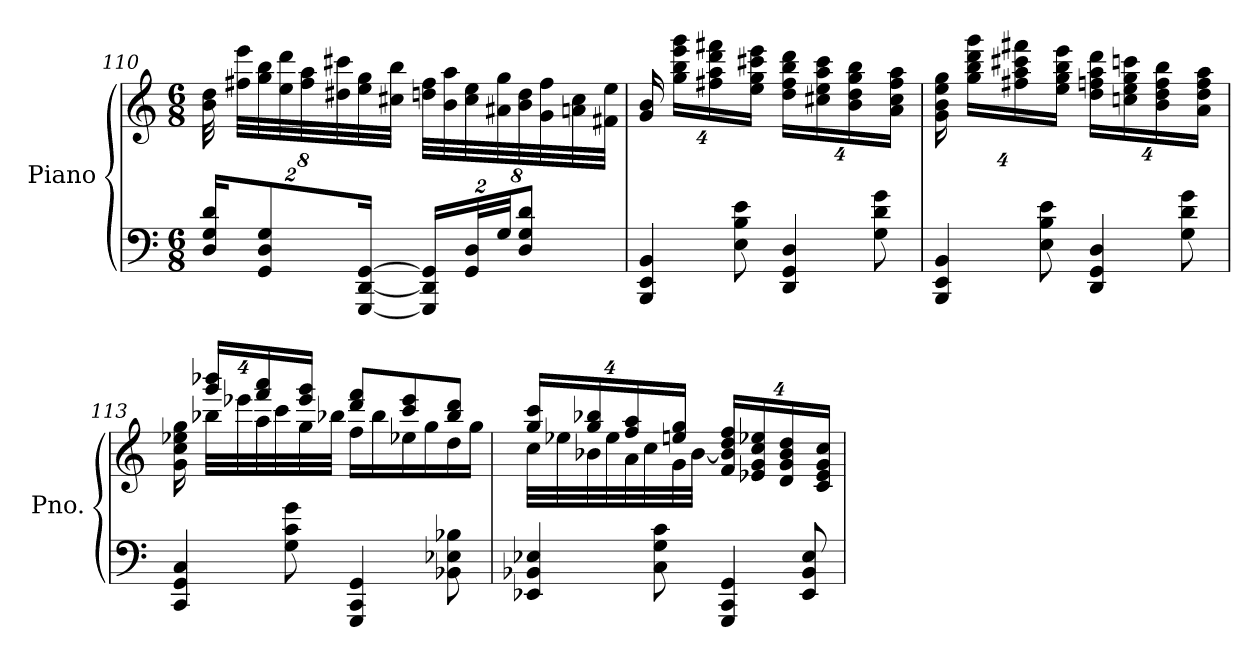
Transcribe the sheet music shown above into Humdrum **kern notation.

**kern	**kern
*part1	*part1
*staff2	*staff1
*I"Piano	*
*I'Pno.	*
!!LO:LB:g=z
*clefF4	*clefG2
*k[]	*k[]
*M6/8	*M6/8
*Xbrackettup	*Xbrackettup
=110	=110
32%3D/ 32%3G/ 32%3d/KL	64%3b\ 64%3dd\
.	64%3ff#X\ 64%3eee\LL
16%3GG/ 16%3D/ 16%3G/	64%3gg\ 64%3bb\
.	64%3ee\ 64%3ddd\
.	64%3ff#\ 64%3aa\
.	64%3dd#X\ 64%3ccc#X\
[32%3GGG/ [32%3DD/ [32%3GG/Jk	64%3ee\ 64%3gg\
.	64%3cc#X\ 64%3bb\JJ
32%3GGG/] 32%3DD/] 32%3GG/]LL	64%3ddn\ 64%3ff#\LL
.	64%3b\ 64%3aa\
64%3GG/ 64%3D/L	64%3cc#\ 64%3ee\
64%3G/JJ	64%3a#X\ 64%3gg\
16%3D/ 16%3G/ 16%3d/J	64%3b\ 64%3dd\
.	64%3g\ 64%3ff#\
.	64%3an\ 64%3cc#\
.	64%3f#X\ 64%3ee\JJ
=111	=111
4BBB/ 4EE/ 4BB/	32%3g/ 32%3b/
.	32%3gg\ 32%3bb\ 32%3eee\ 32%3ggg\L
.	32%3ff#X\ 32%3aa\ 32%3ddd\ 32%3fff#X\
8E\ 8B\ 8e\	.
.	32%3ee\ 32%3gg\ 32%3ccc#X\ 32%3eee\J
4DD/ 4GG/ 4D/	32%3dd\ 32%3ff#\ 32%3bb\ 32%3ddd\L
.	32%3cc#X\ 32%3ee\ 32%3aa\ 32%3ccc#\
.	32%3b\ 32%3dd\ 32%3gg\ 32%3bb\
8G\ 8d\ 8g\	.
.	32%3a\ 32%3cc#\ 32%3ff#\ 32%3aa\J
!!LO:LB:g=z
=112	=112
4BBB/ 4EE/ 4BB/	32%3g\ 32%3b\ 32%3ee\ 32%3gg\
.	32%3gg\ 32%3bb\ 32%3ddd\ 32%3ggg\L
.	32%3ff#X\ 32%3aa\ 32%3ccc#X\ 32%3fff#X\
8E\ 8B\ 8e\	.
.	32%3ee\ 32%3gg\ 32%3bb\ 32%3eee\J
4DD/ 4GG/ 4D/	32%3dd\ 32%3ffn\ 32%3aa\ 32%3ddd\L
.	32%3ccn\ 32%3ee\ 32%3gg\ 32%3cccn\
.	32%3b\ 32%3dd\ 32%3ff\ 32%3bb\
8G\ 8d\ 8g\	.
.	32%3a\ 32%3dd\ 32%3ff\ 32%3aa\J
=113	=113
*	*^
*	*	*Xtuplet
4CC/ 4GG/ 4C/	32%3g\ 32%3cc\ 32%3ee-X\ 32%3gg\	32%3ryy
.	32%3ggg/ 32%3bbb-X/L	64%3bb-X\LL
.	.	64%3eee-X\
.	32%3fff/ 32%3aaa/	64%3aa\
.	.	64%3ccc\
8G\ 8c\ 8g\	.	.
.	32%3eee-/ 32%3ggg/J	64%3gg\
.	.	64%3bb-X\JJ
4GGG/ 4CC/ 4GG/	8ddd/ 8fff/L	16ff\LL
.	.	16bb-\
.	8ccc/ 8eee-/	16ee-X\
.	.	16gg\
8BB-X\ 8E-X\ 8B-X\	8bb-/ 8ddd/J	16dd\
.	.	16gg\JJ
=114	=114	=114
*	*tuplet	*Xtuplet
4EE-X/ 4BB-X/ 4E-X/	32%3gg/ 32%3ccc/L	64%3cc\LL
.	.	64%3ee-X\
.	32%3gg/ 32%3bb-X/	64%3b-X\
.	.	64%3ee-\
.	32%3ff/ 32%3aa/	64%3a\
.	.	64%3cc\
8C\ 8G\ 8c\	.	.
.	32%3een/ 32%3gg/J	64%3g\
.	.	[64%3b-\JJ
*	*tuplet	*
4GGG/ 4CC/ 4GG/	32%3f/ 32%3b-/] 32%3dd/ 32%3ff/L	4.ryy
.	32%3e-X/ 32%3g/ 32%3cc/ 32%3ee-X/	.
.	32%3d/ 32%3g/ 32%3b-/ 32%3dd/	.
8EE-/ 8BB-/ 8E-/	.	.
.	32%3c/ 32%3e-/ 32%3g/ 32%3cc/J	.
*	*v	*v
=	=
*-	*-
